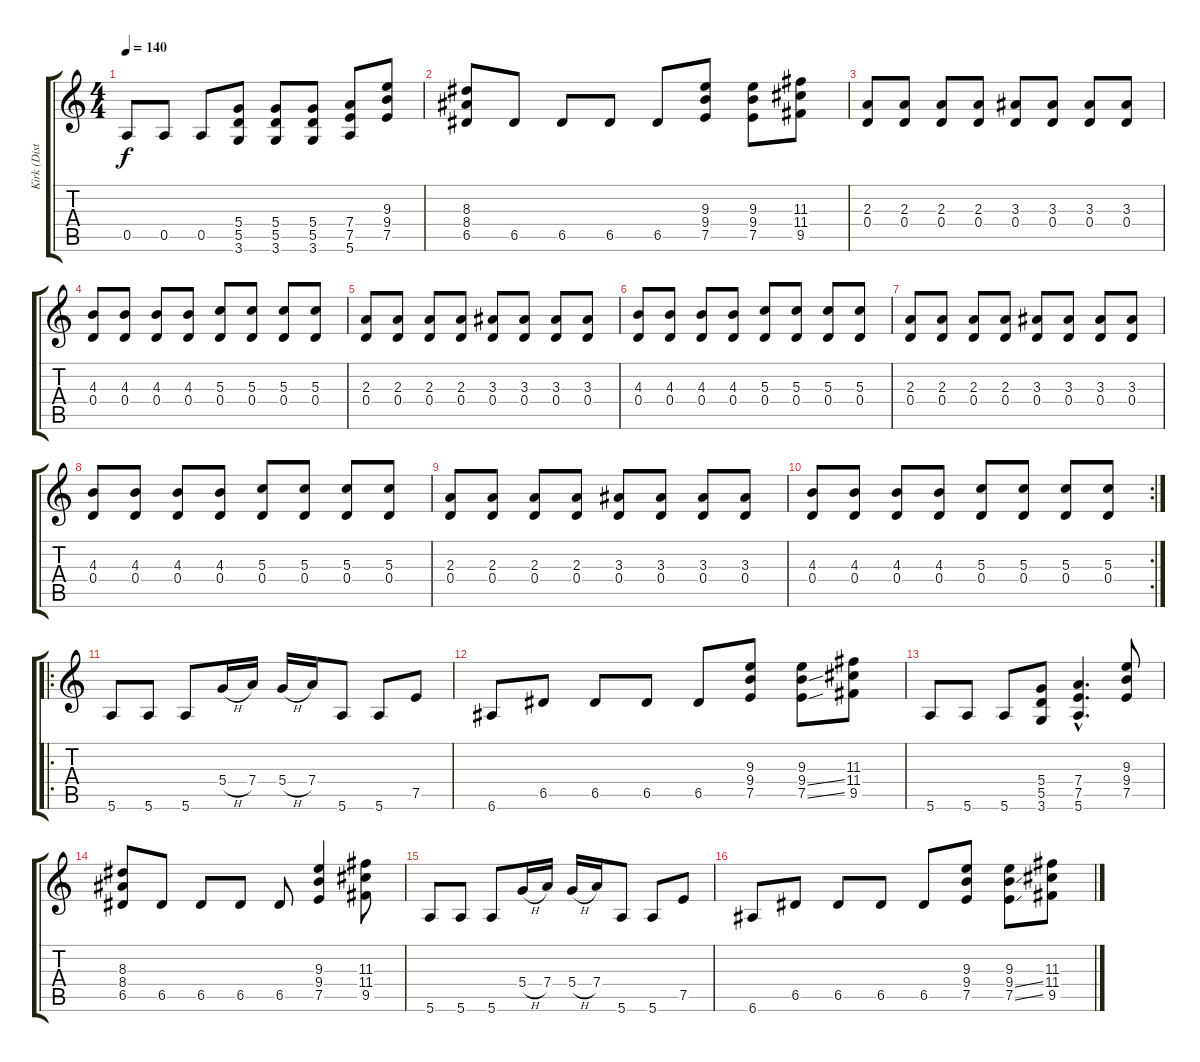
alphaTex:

\track ("Kirk (Disto Gtr)" "Kirk (Dist") {instrument distortionguitar}
\staff {score tabs}
\tuning (E4 B3 G3 D3 A2 E2) {hide}
\ts (4 4)
\tempo 140
\clef g2
\ks c
0.5.8{dy f} 0.5.8 0.5.8 (5.4 5.5 3.6).8 (5.4 5.5 3.6).8 (5.4 5.5 3.6).8 (7.4 7.5 5.6).8 (9.3 9.4 7.5).8 |
(8.3 8.4 6.5).8 6.5.8 6.5.8 6.5.8 6.5.8 (9.3 9.4 7.5).8 (9.3 9.4 7.5).8 (11.3 11.4 9.5).8 |
(2.3 0.4).8 (2.3 0.4).8 (2.3 0.4).8 (2.3 0.4).8 (3.3 0.4).8 (3.3 0.4).8 (3.3 0.4).8 (3.3 0.4).8 |
(4.3 0.4).8 (4.3 0.4).8 (4.3 0.4).8 (4.3 0.4).8 (5.3 0.4).8 (5.3 0.4).8 (5.3 0.4).8 (5.3 0.4).8 |
(2.3 0.4).8 (2.3 0.4).8 (2.3 0.4).8 (2.3 0.4).8 (3.3 0.4).8 (3.3 0.4).8 (3.3 0.4).8 (3.3 0.4).8 |
(4.3 0.4).8 (4.3 0.4).8 (4.3 0.4).8 (4.3 0.4).8 (5.3 0.4).8 (5.3 0.4).8 (5.3 0.4).8 (5.3 0.4).8 |
(2.3 0.4).8 (2.3 0.4).8 (2.3 0.4).8 (2.3 0.4).8 (3.3 0.4).8 (3.3 0.4).8 (3.3 0.4).8 (3.3 0.4).8 |
(4.3 0.4).8 (4.3 0.4).8 (4.3 0.4).8 (4.3 0.4).8 (5.3 0.4).8 (5.3 0.4).8 (5.3 0.4).8 (5.3 0.4).8 |
(2.3 0.4).8 (2.3 0.4).8 (2.3 0.4).8 (2.3 0.4).8 (3.3 0.4).8 (3.3 0.4).8 (3.3 0.4).8 (3.3 0.4).8 |
\rc 2
(4.3 0.4).8 (4.3 0.4).8 (4.3 0.4).8 (4.3 0.4).8 (5.3 0.4).8 (5.3 0.4).8 (5.3 0.4).8 (5.3 0.4).8 |
\ro
5.6.8 5.6.8 5.6.8 5.4{h}.16 7.4.16 5.4{h}.16 7.4.16 5.6.8 5.6.8 7.5.8 |
6.6.8 6.5.8 6.5.8 6.5.8 6.5.8 (9.3 9.4 7.5).8 (9.3 9.4{ss} 7.5{ss}).8 (11.3 11.4 9.5).8 |
5.6.8 5.6.8 5.6.8 (5.4 5.5 3.6).8 (7.4{hac} 7.5{hac} 5.6{hac}).4{d} (9.3 9.4 7.5).8 |
(8.3 8.4 6.5).8 6.5.8 6.5.8 6.5.8 6.5.8 (9.3 9.4 7.5).4 (11.3 11.4 9.5).8 |
5.6.8 5.6.8 5.6.8 5.4{h}.16 7.4.16 5.4{h}.16 7.4.16 5.6.8 5.6.8 7.5.8 |
6.6.8 6.5.8 6.5.8 6.5.8 6.5.8 (9.3 9.4 7.5).8 (9.3 9.4{ss} 7.5{ss}).8 (11.3 11.4 9.5).8
